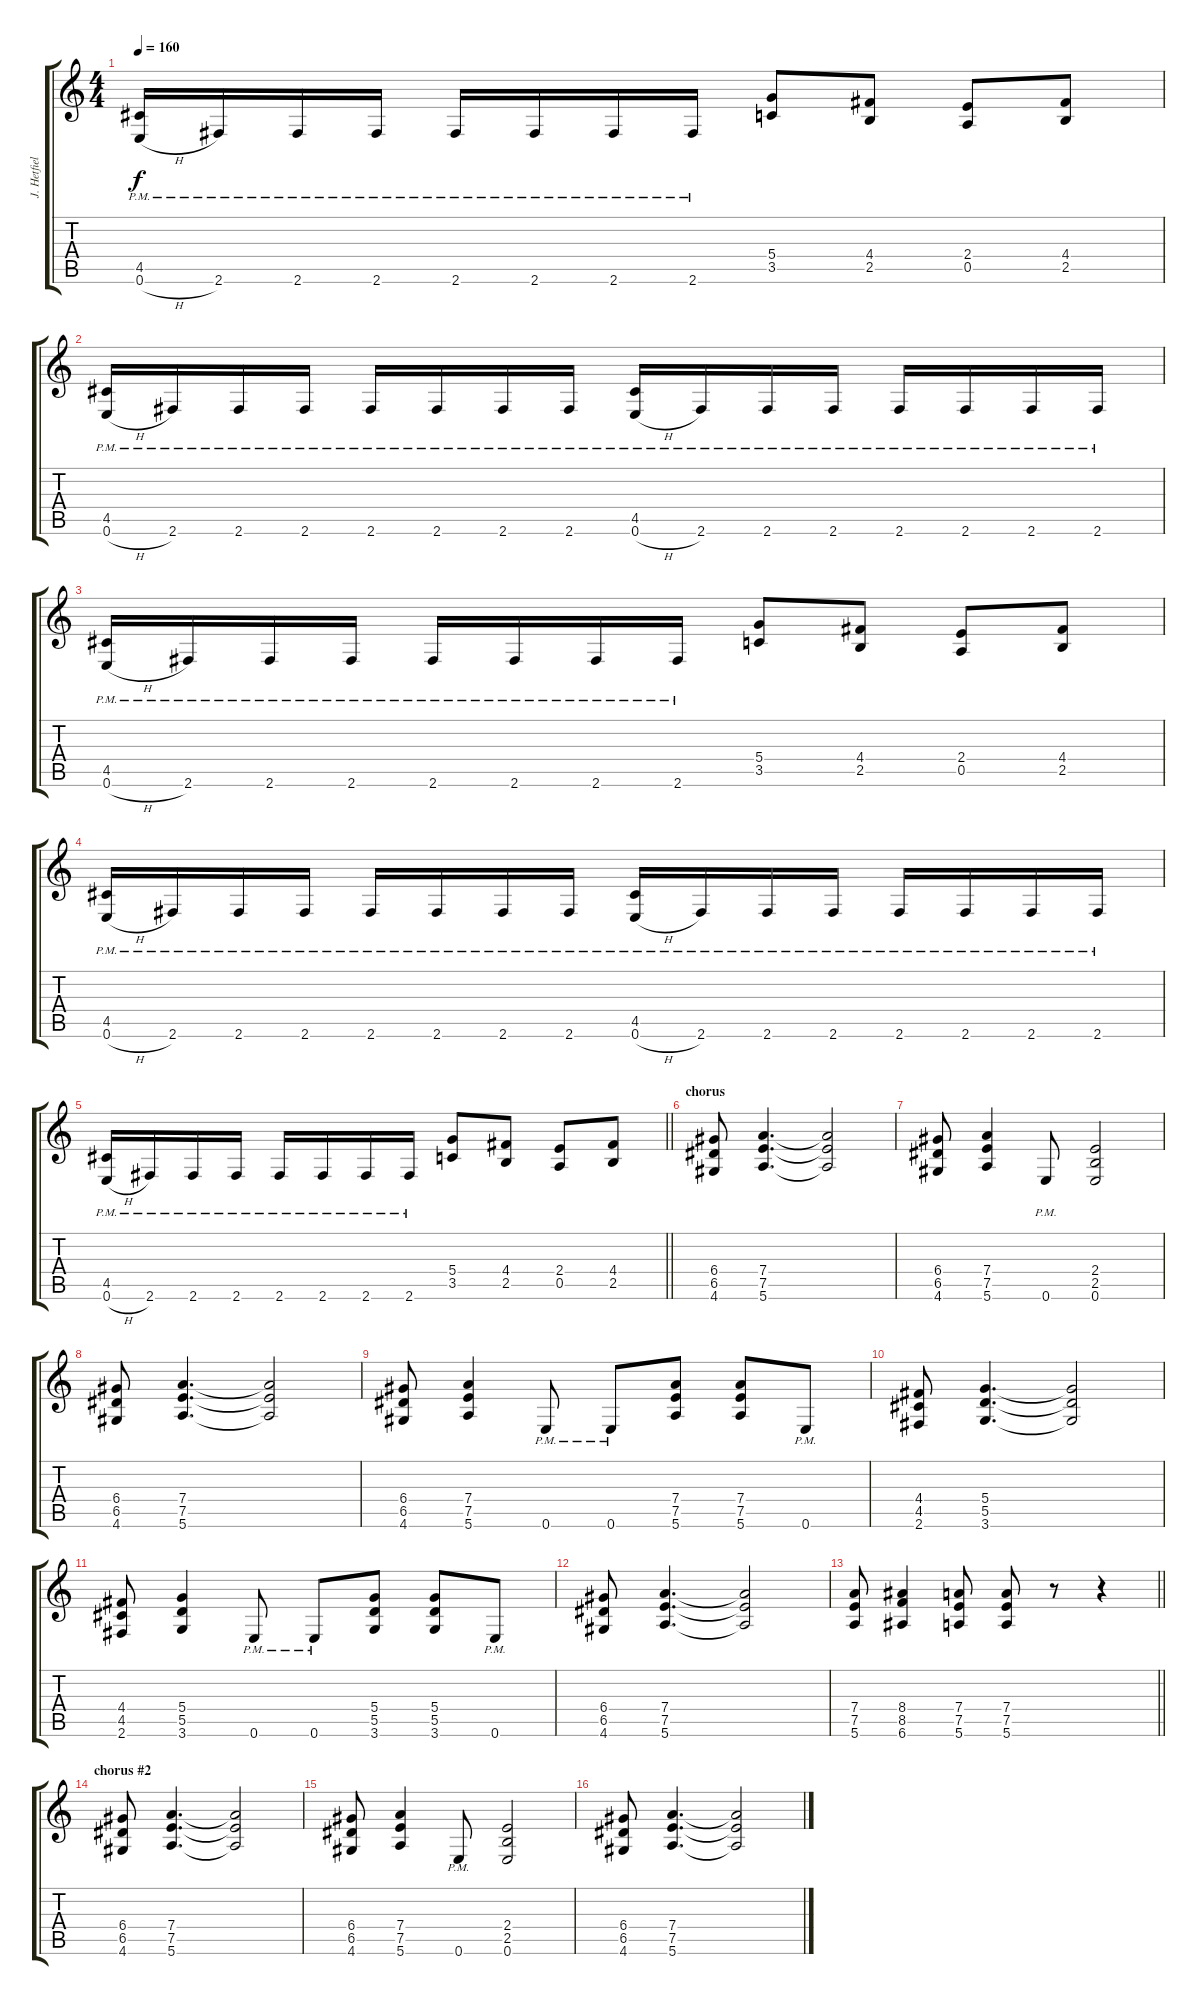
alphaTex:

\track ("J. Hetfield - Rhythm guitar" "J. Hetfiel") {instrument distortionguitar}
\staff {score tabs}
\tuning (E4 B3 G3 D3 A2 E2) {hide}
\ts (4 4)
\tempo 160
\clef g2
\ks c
(4.5{pm} 0.6{h pm}).16{dy f} 2.6{pm}.16 2.6{pm}.16 2.6{pm}.16 2.6{pm}.16 2.6{pm}.16 2.6{pm}.16 2.6{pm}.16 (5.4 3.5).8 (4.4 2.5).8 (2.4 0.5).8 (4.4 2.5).8 |
(4.5{pm} 0.6{h pm}).16 2.6{pm}.16 2.6{pm}.16 2.6{pm}.16 2.6{pm}.16 2.6{pm}.16 2.6{pm}.16 2.6{pm}.16 (4.5{pm} 0.6{h pm}).16 2.6{pm}.16 2.6{pm}.16 2.6{pm}.16 2.6{pm}.16 2.6{pm}.16 2.6{pm}.16 2.6{pm}.16 |
(4.5{pm} 0.6{h pm}).16 2.6{pm}.16 2.6{pm}.16 2.6{pm}.16 2.6{pm}.16 2.6{pm}.16 2.6{pm}.16 2.6{pm}.16 (5.4 3.5).8 (4.4 2.5).8 (2.4 0.5).8 (4.4 2.5).8 |
(4.5{pm} 0.6{h pm}).16 2.6{pm}.16 2.6{pm}.16 2.6{pm}.16 2.6{pm}.16 2.6{pm}.16 2.6{pm}.16 2.6{pm}.16 (4.5{pm} 0.6{h pm}).16 2.6{pm}.16 2.6{pm}.16 2.6{pm}.16 2.6{pm}.16 2.6{pm}.16 2.6{pm}.16 2.6{pm}.16 |
\barLineRight lightlight
(4.5{pm} 0.6{h pm}).16 2.6{pm}.16 2.6{pm}.16 2.6{pm}.16 2.6{pm}.16 2.6{pm}.16 2.6{pm}.16 2.6{pm}.16 (5.4 3.5).8 (4.4 2.5).8 (2.4 0.5).8 (4.4 2.5).8 |
\section ("" "chorus")
(6.4 6.5 4.6).8 (7.4 7.5 5.6).4{d} (7.4{t} 7.5{t} 5.6{t}).2 |
(6.4 6.5 4.6).8 (7.4 7.5 5.6).4 0.6{pm}.8 (2.4 2.5 0.6).2 |
(6.4 6.5 4.6).8 (7.4 7.5 5.6).4{d} (7.4{t} 7.5{t} 5.6{t}).2 |
(6.4 6.5 4.6).8 (7.4 7.5 5.6).4 0.6{pm}.8 0.6{pm}.8 (7.4 7.5 5.6).8 (7.4 7.5 5.6).8 0.6{pm}.8 |
(4.4 4.5 2.6).8 (5.4 5.5 3.6).4{d} (5.4{t} 5.5{t} 3.6{t}).2 |
(4.4 4.5 2.6).8 (5.4 5.5 3.6).4 0.6{pm}.8 0.6{pm}.8 (5.4 5.5 3.6).8 (5.4 5.5 3.6).8 0.6{pm}.8 |
(6.4 6.5 4.6).8 (7.4 7.5 5.6).4{d} (7.4{t} 7.5{t} 5.6{t}).2 |
\barLineRight lightlight
(7.4 7.5 5.6).8 (8.4 8.5 6.6).4 (7.4 7.5 5.6).8 (7.4 7.5 5.6).8 r.8 r.4 |
\section ("" "chorus #2")
(6.4 6.5 4.6).8 (7.4 7.5 5.6).4{d} (7.4{t} 7.5{t} 5.6{t}).2 |
(6.4 6.5 4.6).8 (7.4 7.5 5.6).4 0.6{pm}.8 (2.4 2.5 0.6).2 |
(6.4 6.5 4.6).8 (7.4 7.5 5.6).4{d} (7.4{t} 7.5{t} 5.6{t}).2
